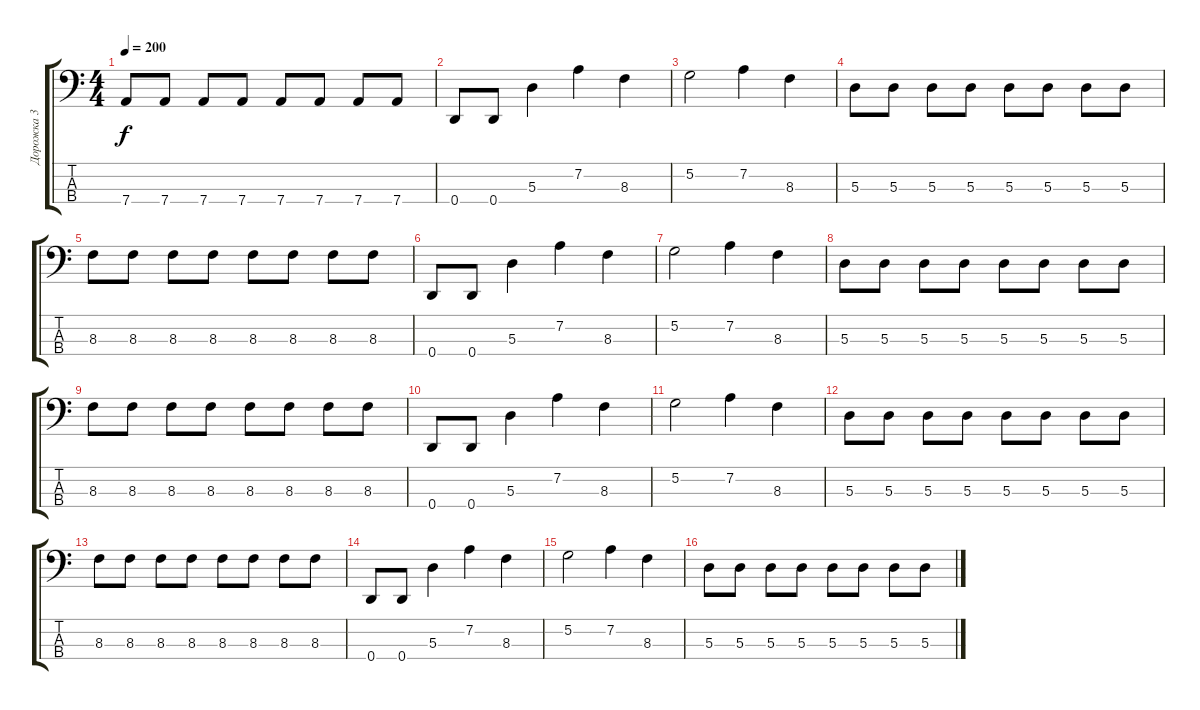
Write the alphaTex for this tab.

\track ("Дорожка 3" "Дорожка 3") {instrument electricbassfinger}
\staff {score tabs}
\tuning (G2 D2 A1 D1) {hide}
\ts (4 4)
\tempo 200
\clef f4
\ks c
7.4.8{dy f} 7.4.8 7.4.8 7.4.8 7.4.8 7.4.8 7.4.8 7.4.8 |
0.4.8 0.4.8 5.3.4 7.2.4 8.3.4 |
5.2.2 7.2.4 8.3.4 |
5.3.8 5.3.8 5.3.8 5.3.8 5.3.8 5.3.8 5.3.8 5.3.8 |
8.3.8 8.3.8 8.3.8 8.3.8 8.3.8 8.3.8 8.3.8 8.3.8 |
0.4.8 0.4.8 5.3.4 7.2.4 8.3.4 |
5.2.2 7.2.4 8.3.4 |
5.3.8 5.3.8 5.3.8 5.3.8 5.3.8 5.3.8 5.3.8 5.3.8 |
8.3.8 8.3.8 8.3.8 8.3.8 8.3.8 8.3.8 8.3.8 8.3.8 |
0.4.8 0.4.8 5.3.4 7.2.4 8.3.4 |
5.2.2 7.2.4 8.3.4 |
5.3.8 5.3.8 5.3.8 5.3.8 5.3.8 5.3.8 5.3.8 5.3.8 |
8.3.8 8.3.8 8.3.8 8.3.8 8.3.8 8.3.8 8.3.8 8.3.8 |
0.4.8 0.4.8 5.3.4 7.2.4 8.3.4 |
5.2.2 7.2.4 8.3.4 |
5.3.8 5.3.8 5.3.8 5.3.8 5.3.8 5.3.8 5.3.8 5.3.8
